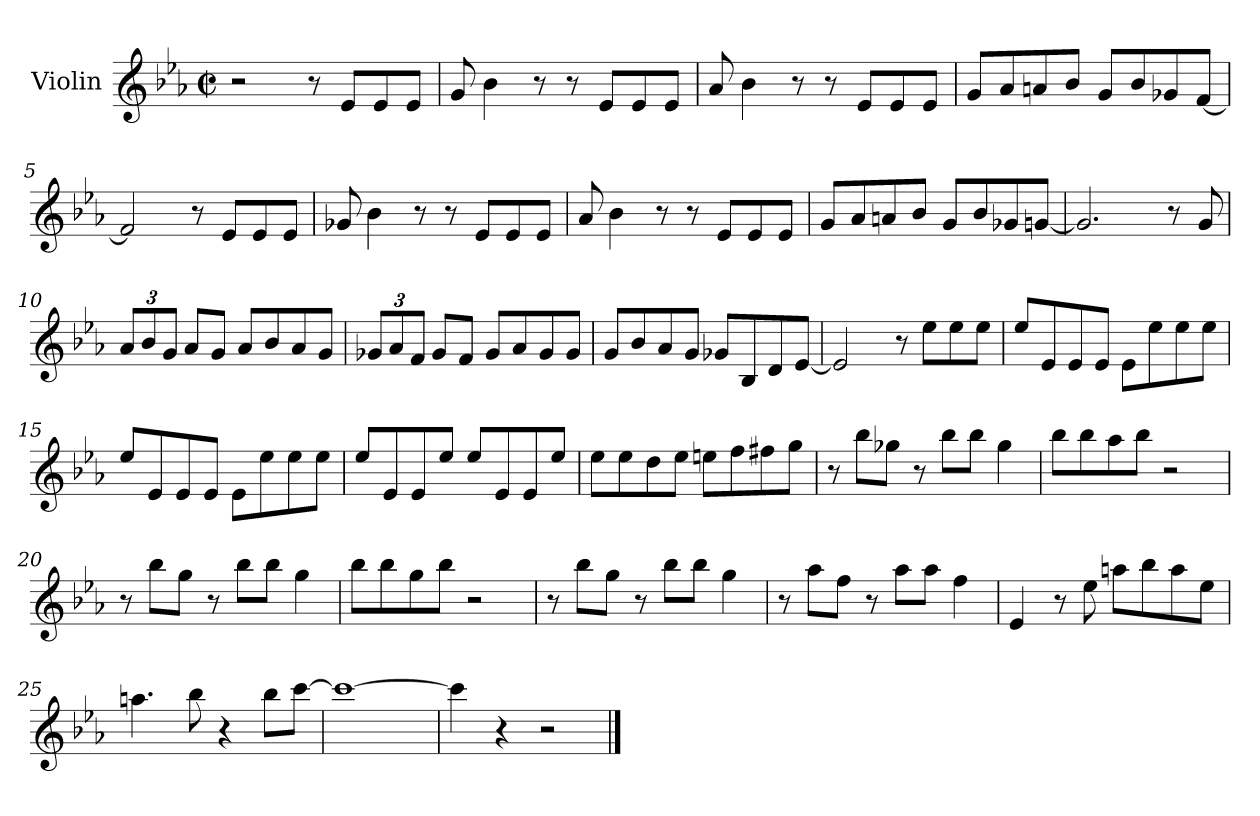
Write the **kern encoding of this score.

**kern
*part1
*staff1
*I"Violin
*I'Vln
*clefG2
*k[b-e-a-]
*E-:
*M2/2
*met(c|)
=1
2r
8r
8e-/L
8e-/
8e-/J
=2
8g/
4b-\
8r
8r
8e-/L
8e-/
8e-/J
=3
8a-/
4b-\
8r
8r
8e-/L
8e-/
8e-/J
=4
8g/L
8a-/
8an/
8b-/J
8g/L
8b-/
8g-X/
[8f/J
!!LO:LB:g=z
=5
2f/]
8r
8e-/L
8e-/
8e-/J
=6
8g-X/
4b-\
8r
8r
8e-/L
8e-/
8e-/J
=7
8a-/
4b-\
8r
8r
8e-/L
8e-/
8e-/J
=8
8g/L
8a-/
8an/
8b-/J
8g/L
8b-/
8g-X/
[8gn/J
!!LO:LB:g=z
=9
2.g/]
8r
8g/
=10
*Xbrackettup
12a-/L
12b-/
12g/J
8a-/L
8g/J
8a-/L
8b-/
8a-/
8g/J
=11
12g-X/L
12a-/
12f/J
8g-/L
8f/J
8g-/L
8a-/
8g-/
8g-/J
=12
8g/L
8b-/
8a-/
8g/J
8g-X/L
8B-/
8d/
[8e-/J
!!LO:LB:g=z
=13
2e-/]
8r
8ee-\L
8ee-\
8ee-\J
=14
8ee-/L
8e-/
8e-/
8e-/J
8e-\L
8ee-\
8ee-\
8ee-\J
=15
8ee-/L
8e-/
8e-/
8e-/J
8e-\L
8ee-\
8ee-\
8ee-\J
=16
8ee-/L
8e-/
8e-/
8ee-/J
8ee-/L
8e-/
8e-/
8ee-/J
!!LO:LB:g=z
=17
8ee-\L
8ee-\
8dd\
8ee-\J
8een\L
8ff\
8ff#X\
8gg\J
=18
8r
8bb-\L
8gg-X\J
8r
8bb-\L
8bb-\J
4gg-\
=19
8bb-\L
8bb-\
8aa-\
8bb-\J
2r
=20
8r
8bb-\L
8gg\J
8r
8bb-\L
8bb-\J
4gg\
!!LO:LB:g=z
=21
8bb-\L
8bb-\
8gg\
8bb-\J
2r
=22
8r
8bb-\L
8gg\J
8r
8bb-\L
8bb-\J
4gg\
=23
8r
8aa-\L
8ff\J
8r
8aa-\L
8aa-\J
4ff\
=24
4e-/
8r
8ee-\
8aan\L
8bb-\
8aa\
8ee-\J
!!LO:LB:g=z
=25
4.aan\
8bb-\
4r
8bb-\L
[8ccc\J
=26
1ccc_
=27
4ccc\]
4r
2r
==
*-
